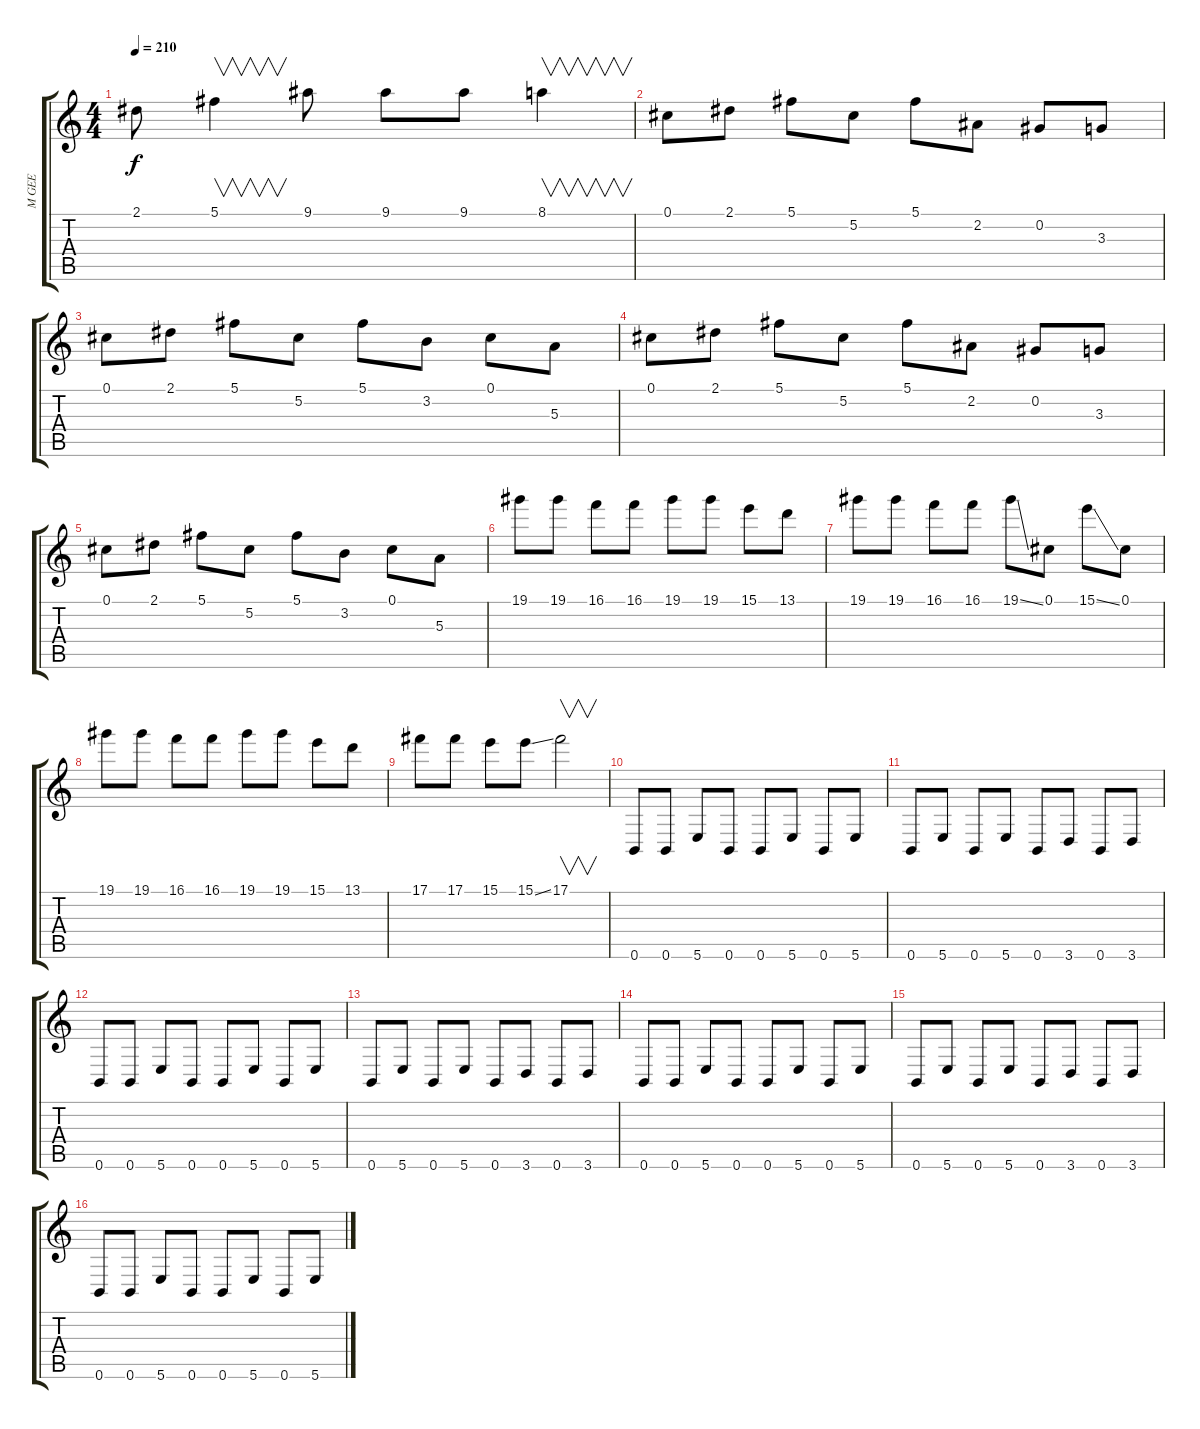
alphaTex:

\track ("M GEE" "M GEE") {instrument distortionguitar}
\staff {score tabs}
\tuning (Db4 Ab3 E3 B2 Gb2 B1) {hide}
\ts (4 4)
\tempo 210
\clef g2
\ks c
2.1.8{dy f} 5.1.4{v} 9.1.8 9.1.8 9.1.8 8.1.4{v} |
0.1.8 2.1.8 5.1.8 5.2.8 5.1.8 2.2.8 0.2.8 3.3.8 |
0.1.8 2.1.8 5.1.8 5.2.8 5.1.8 3.2.8 0.1.8 5.3.8 |
0.1.8 2.1.8 5.1.8 5.2.8 5.1.8 2.2.8 0.2.8 3.3.8 |
0.1.8 2.1.8 5.1.8 5.2.8 5.1.8 3.2.8 0.1.8 5.3.8 |
19.1.8 19.1.8 16.1.8 16.1.8 19.1.8 19.1.8 15.1.8 13.1.8 |
19.1.8 19.1.8 16.1.8 16.1.8 19.1{ss}.8 0.1.8 15.1{ss}.8 0.1.8 |
19.1.8 19.1.8 16.1.8 16.1.8 19.1.8 19.1.8 15.1.8 13.1.8 |
17.1.8 17.1.8 15.1.8 15.1{ss}.8 17.1.2{v} |
0.6.8 0.6.8 5.6.8 0.6.8 0.6.8 5.6.8 0.6.8 5.6.8 |
0.6.8 5.6.8 0.6.8 5.6.8 0.6.8 3.6.8 0.6.8 3.6.8 |
0.6.8 0.6.8 5.6.8 0.6.8 0.6.8 5.6.8 0.6.8 5.6.8 |
0.6.8 5.6.8 0.6.8 5.6.8 0.6.8 3.6.8 0.6.8 3.6.8 |
0.6.8 0.6.8 5.6.8 0.6.8 0.6.8 5.6.8 0.6.8 5.6.8 |
0.6.8 5.6.8 0.6.8 5.6.8 0.6.8 3.6.8 0.6.8 3.6.8 |
0.6.8 0.6.8 5.6.8 0.6.8 0.6.8 5.6.8 0.6.8 5.6.8
